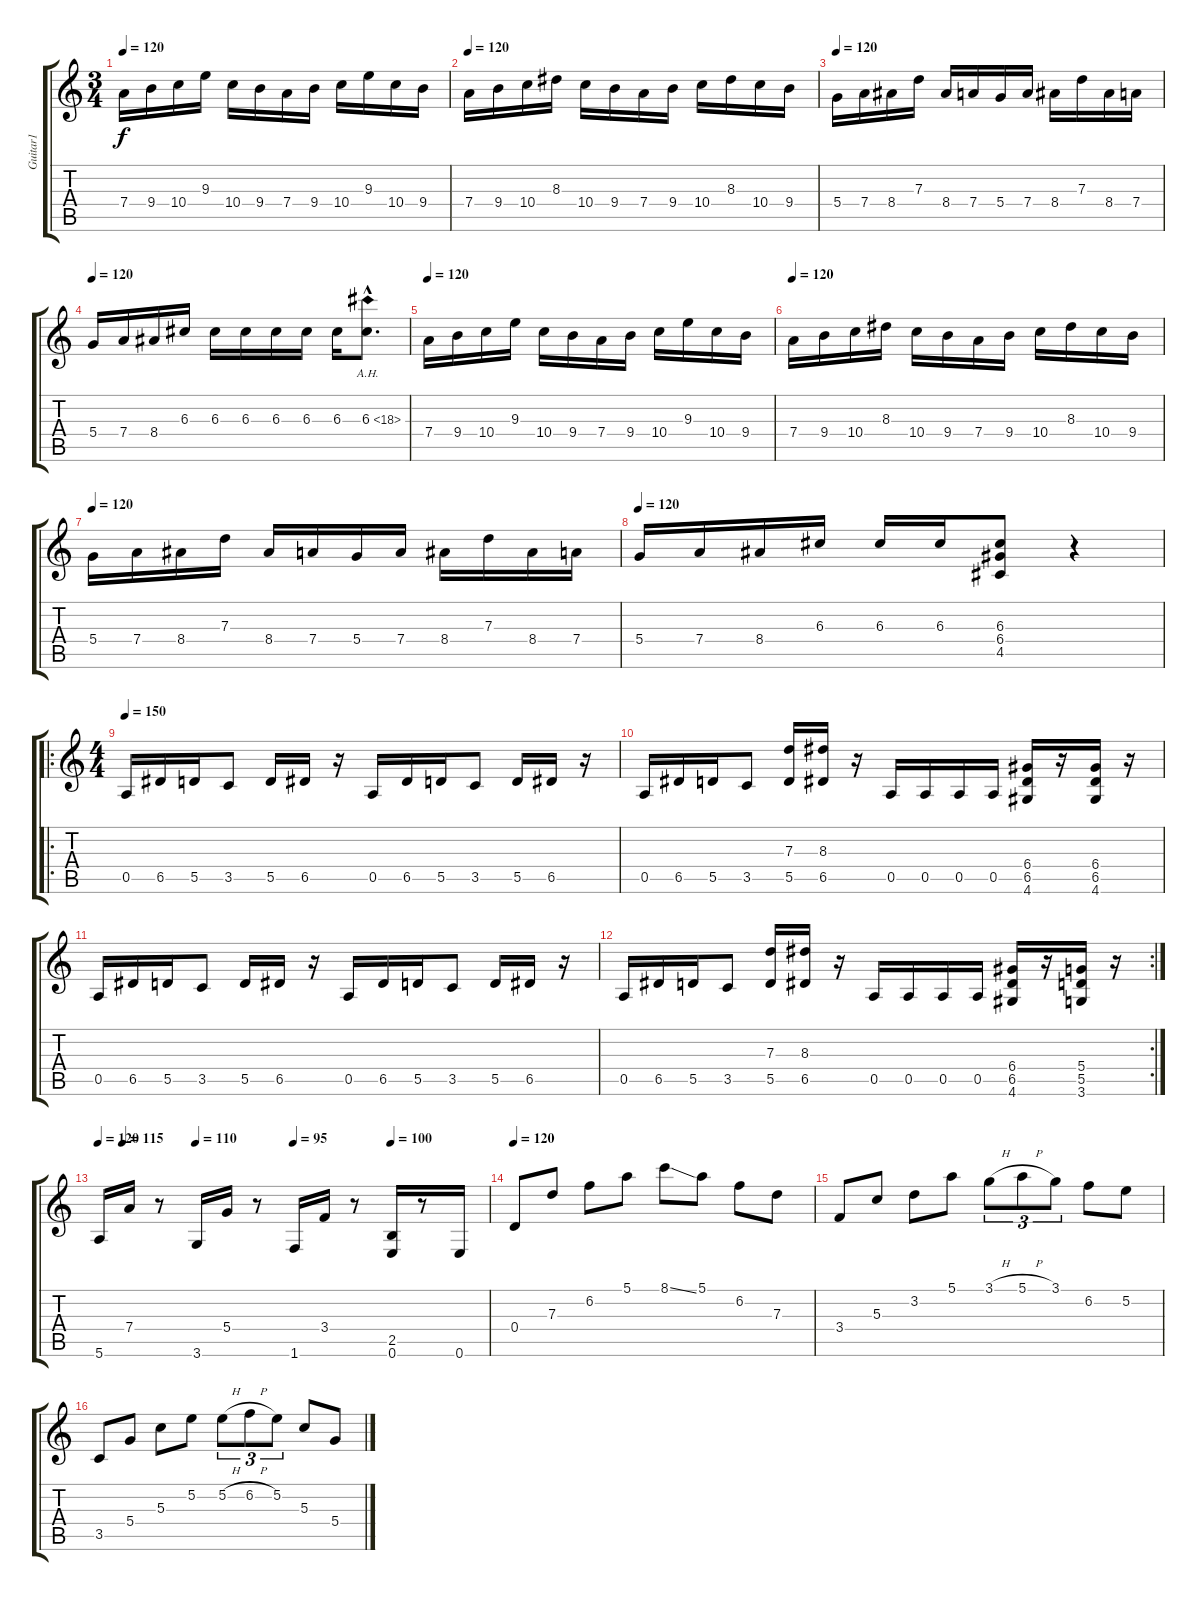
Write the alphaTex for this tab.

\track ("Guitar1" "Guitar1") {instrument distortionguitar}
\staff {score tabs}
\tuning (E4 B3 G3 D3 A2 E2) {hide}
\ts (3 4)
\tempo 120
\clef g2
\ks c
7.4.16{dy f} 9.4.16 10.4.16 9.3.16 10.4.16 9.4.16 7.4.16 9.4.16 10.4.16 9.3.16 10.4.16 9.4.16 |
\tempo 120
7.4.16 9.4.16 10.4.16 8.3.16 10.4.16 9.4.16 7.4.16 9.4.16 10.4.16 8.3.16 10.4.16 9.4.16 |
\tempo 120
5.4.16 7.4.16 8.4.16 7.3.16 8.4.16 7.4.16 5.4.16 7.4.16 8.4.16 7.3.16 8.4.16 7.4.16 |
\tempo 120
5.4.16 7.4.16 8.4.16 6.3.16 6.3.16 6.3.16 6.3.16 6.3.16 6.3.16 6.3{ah 12 hac}.8{d} |
\tempo 120
7.4.16 9.4.16 10.4.16 9.3.16 10.4.16 9.4.16 7.4.16 9.4.16 10.4.16 9.3.16 10.4.16 9.4.16 |
\tempo 120
7.4.16 9.4.16 10.4.16 8.3.16 10.4.16 9.4.16 7.4.16 9.4.16 10.4.16 8.3.16 10.4.16 9.4.16 |
\tempo 120
5.4.16 7.4.16 8.4.16 7.3.16 8.4.16 7.4.16 5.4.16 7.4.16 8.4.16 7.3.16 8.4.16 7.4.16 |
\tempo 120
5.4.16 7.4.16 8.4.16 6.3.16 6.3.16 6.3.16 (6.3 6.4 4.5).8 r.4 |
\ro
\ts (4 4)
\tempo 150
0.5.16 6.5.16 5.5.16 3.5.8 5.5.16 6.5.16 r.16 0.5.16 6.5.16 5.5.16 3.5.8 5.5.16 6.5.16 r.16 |
0.5.16 6.5.16 5.5.16 3.5.8 (7.3 5.5).16 (8.3 6.5).16 r.16 0.5.16 0.5.16 0.5.16 0.5.16 (6.4 6.5 4.6).16 r.16 (6.4 6.5 4.6).16 r.16 |
0.5.16 6.5.16 5.5.16 3.5.8 5.5.16 6.5.16 r.16 0.5.16 6.5.16 5.5.16 3.5.8 5.5.16 6.5.16 r.16 |
\rc 2
0.5.16 6.5.16 5.5.16 3.5.8 (7.3 5.5).16 (8.3 6.5).16 r.16 0.5.16 0.5.16 0.5.16 0.5.16 (6.4 6.5 4.6).16 r.16 (5.4 5.5 3.6).16 r.16 |
\tempo 120
\tempo (115 0.0625)
\tempo (110 0.25)
\tempo (95 0.5)
\tempo (100 0.75)
5.6.16 7.4.16 r.8 3.6.16 5.4.16 r.8 1.6.16 3.4.16 r.8 (2.5 0.6).16 r.8 0.6.16 |
\tempo 120
0.4.8 7.3.8 6.2.8 5.1.8 8.1{ss}.8 5.1.8 6.2.8 7.3.8 |
3.4.8 5.3.8 3.2.8 5.1.8 3.1{h}.8{tu (3 2)} 5.1{h}.8{tu (3 2)} 3.1.8{tu (3 2)} 6.2.8 5.2.8 |
3.5.8 5.4.8 5.3.8 5.2.8 5.2{h}.8{tu (3 2)} 6.2{h}.8{tu (3 2)} 5.2.8{tu (3 2)} 5.3.8 5.4.8
